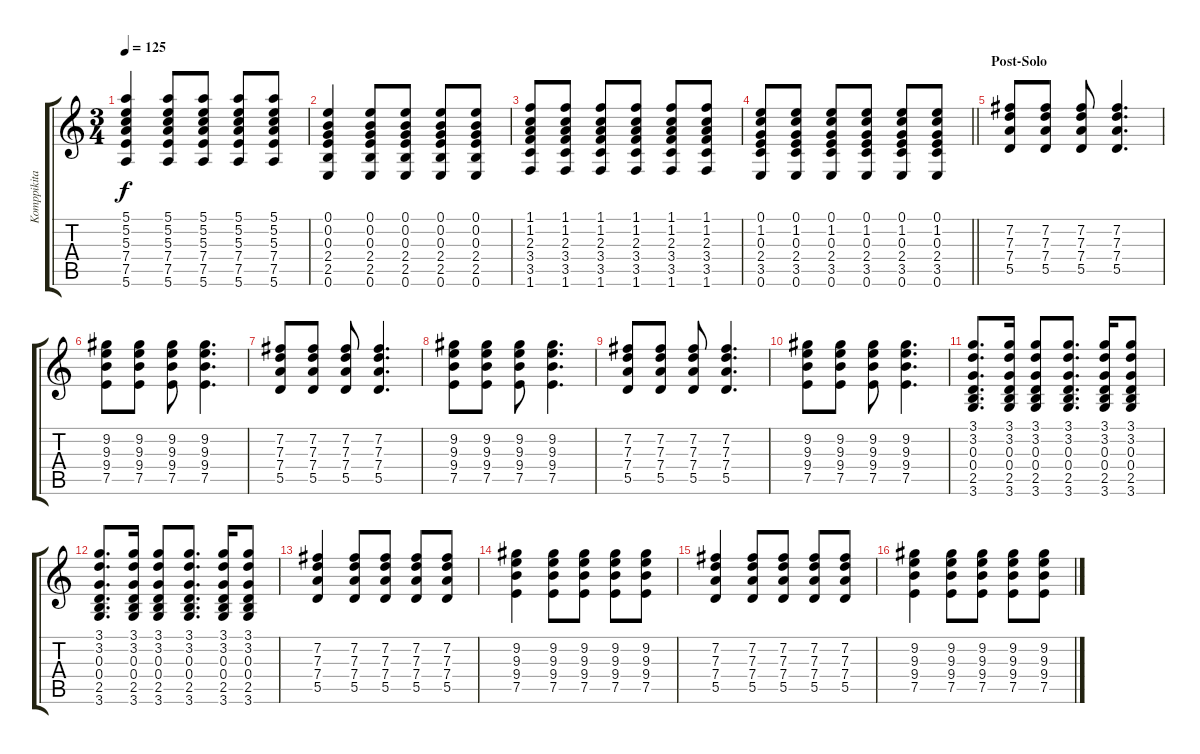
\track ("Komppikitara" "Komppikita") {instrument electricguitarclean}
\staff {score tabs}
\tuning (E4 B3 G3 D3 A2 E2) {hide}
\ts (3 4)
\tempo 125
\clef g2
\ks c
(5.1 5.2 5.3 7.4 7.5 5.6).4{dy f} (5.1 5.2 5.3 7.4 7.5 5.6).8 (5.1 5.2 5.3 7.4 7.5 5.6).8 (5.1 5.2 5.3 7.4 7.5 5.6).8 (5.1 5.2 5.3 7.4 7.5 5.6).8 |
(0.1 0.2 0.3 2.4 2.5 0.6).4 (0.1 0.2 0.3 2.4 2.5 0.6).8 (0.1 0.2 0.3 2.4 2.5 0.6).8 (0.1 0.2 0.3 2.4 2.5 0.6).8 (0.1 0.2 0.3 2.4 2.5 0.6).8 |
(1.1 1.2 2.3 3.4 3.5 1.6).8 (1.1 1.2 2.3 3.4 3.5 1.6).8 (1.1 1.2 2.3 3.4 3.5 1.6).8 (1.1 1.2 2.3 3.4 3.5 1.6).8 (1.1 1.2 2.3 3.4 3.5 1.6).8 (1.1 1.2 2.3 3.4 3.5 1.6).8 |
\barLineRight lightlight
(0.1 1.2 0.3 2.4 3.5 0.6).8 (0.1 1.2 0.3 2.4 3.5 0.6).8 (0.1 1.2 0.3 2.4 3.5 0.6).8 (0.1 1.2 0.3 2.4 3.5 0.6).8 (0.1 1.2 0.3 2.4 3.5 0.6).8 (0.1 1.2 0.3 2.4 3.5 0.6).8 |
\section ("" "Post-Solo")
(7.2 7.3 7.4 5.5).8 (7.2 7.3 7.4 5.5).8 (7.2 7.3 7.4 5.5).8 (7.2 7.3 7.4 5.5).4{d} |
(9.2 9.3 9.4 7.5).8 (9.2 9.3 9.4 7.5).8 (9.2 9.3 9.4 7.5).8 (9.2 9.3 9.4 7.5).4{d} |
(7.2 7.3 7.4 5.5).8 (7.2 7.3 7.4 5.5).8 (7.2 7.3 7.4 5.5).8 (7.2 7.3 7.4 5.5).4{d} |
(9.2 9.3 9.4 7.5).8 (9.2 9.3 9.4 7.5).8 (9.2 9.3 9.4 7.5).8 (9.2 9.3 9.4 7.5).4{d} |
(7.2 7.3 7.4 5.5).8 (7.2 7.3 7.4 5.5).8 (7.2 7.3 7.4 5.5).8 (7.2 7.3 7.4 5.5).4{d} |
(9.2 9.3 9.4 7.5).8 (9.2 9.3 9.4 7.5).8 (9.2 9.3 9.4 7.5).8 (9.2 9.3 9.4 7.5).4{d} |
(3.1 3.2 0.3 0.4 2.5 3.6).8{d} (3.1 3.2 0.3 0.4 2.5 3.6).16 (3.1 3.2 0.3 0.4 2.5 3.6).8 (3.1 3.2 0.3 0.4 2.5 3.6).8{d} (3.1 3.2 0.3 0.4 2.5 3.6).16 (3.1 3.2 0.3 0.4 2.5 3.6).8 |
(3.1 3.2 0.3 0.4 2.5 3.6).8{d} (3.1 3.2 0.3 0.4 2.5 3.6).16 (3.1 3.2 0.3 0.4 2.5 3.6).8 (3.1 3.2 0.3 0.4 2.5 3.6).8{d} (3.1 3.2 0.3 0.4 2.5 3.6).16 (3.1 3.2 0.3 0.4 2.5 3.6).8 |
(7.2 7.3 7.4 5.5).4 (7.2 7.3 7.4 5.5).8 (7.2 7.3 7.4 5.5).8 (7.2 7.3 7.4 5.5).8 (7.2 7.3 7.4 5.5).8 |
(9.2 9.3 9.4 7.5).4 (9.2 9.3 9.4 7.5).8 (9.2 9.3 9.4 7.5).8 (9.2 9.3 9.4 7.5).8 (9.2 9.3 9.4 7.5).8 |
(7.2 7.3 7.4 5.5).4 (7.2 7.3 7.4 5.5).8 (7.2 7.3 7.4 5.5).8 (7.2 7.3 7.4 5.5).8 (7.2 7.3 7.4 5.5).8 |
(9.2 9.3 9.4 7.5).4 (9.2 9.3 9.4 7.5).8 (9.2 9.3 9.4 7.5).8 (9.2 9.3 9.4 7.5).8 (9.2 9.3 9.4 7.5).8
